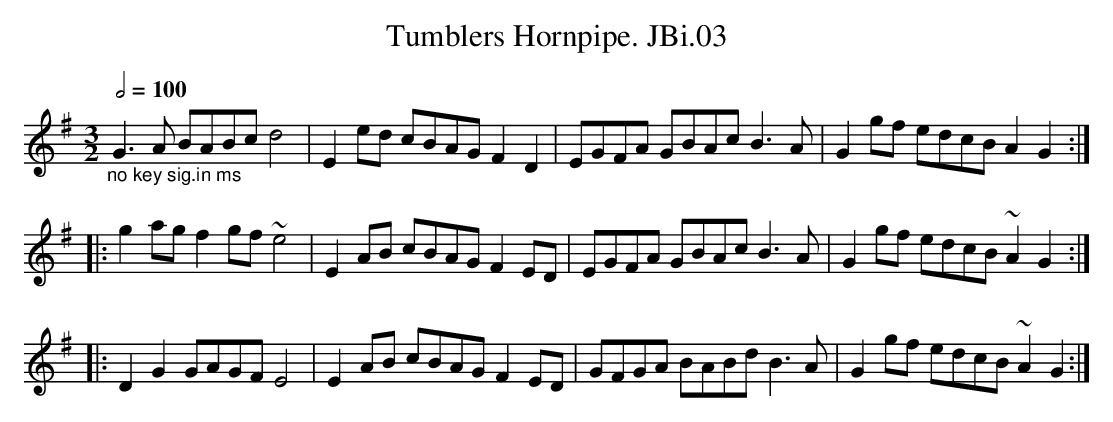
X:1
T:Tumblers Hornpipe. JBi.03
M:3/2
L:1/8
Q:1/2=100
K:G
"_no key sig.in ms"G3A BABcd4|E2ed cBAGF2D2|\
EGFA GBAcB3A|G2gf edcB A2G2:|
|:g2agf2gf~e4|E2AB cBAGF2ED|\
EGFA GBAcB3A|G2gf edcB~A2G2:|
|:D2G2GAGFE4|E2AB cBAGF2ED|\
GFGA BABdB3A|G2gf edcB~A2G2:|
